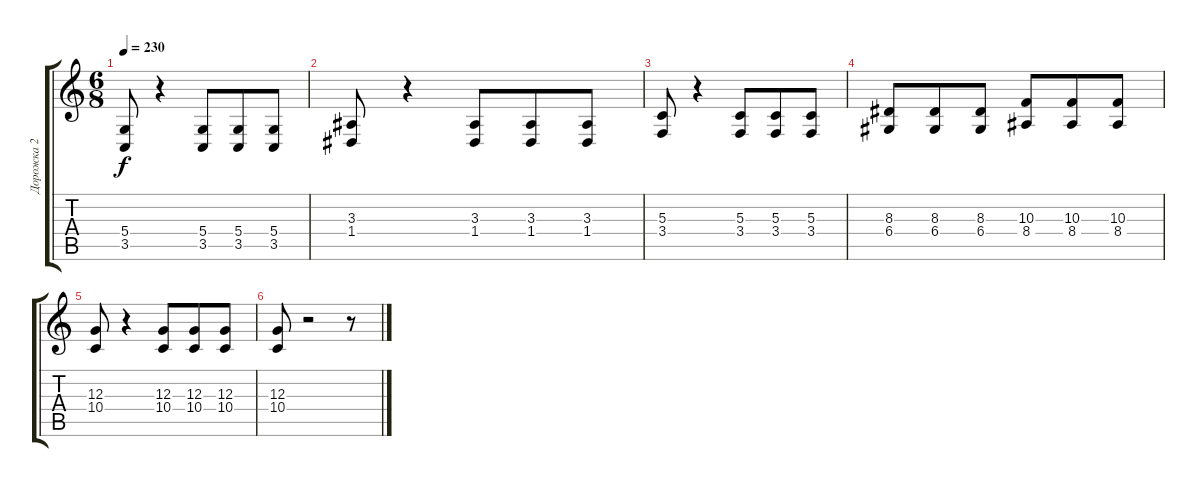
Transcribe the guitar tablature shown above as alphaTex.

\track ("Дорожка 2" "Дорожка 2") {instrument lead1square}
\staff {score tabs}
\tuning (E4 B3 G3 D3 A2 E2) {hide}
\ts (6 8)
\tempo 230
\clef g2
\ks c
(5.4 3.5).8{dy f instrument lead1square} r.4 (5.4 3.5).8 (5.4 3.5).8 (5.4 3.5).8 |
(3.3 1.4).8 r.4 (3.3 1.4).8 (3.3 1.4).8 (3.3 1.4).8 |
(5.3 3.4).8 r.4 (5.3 3.4).8 (5.3 3.4).8 (5.3 3.4).8 |
(8.3 6.4).8 (8.3 6.4).8 (8.3 6.4).8 (10.3 8.4).8 (10.3 8.4).8 (10.3 8.4).8 |
(12.3 10.4).8 r.4 (12.3 10.4).8 (12.3 10.4).8 (12.3 10.4).8 |
(12.3 10.4).8 r.2 r.8
